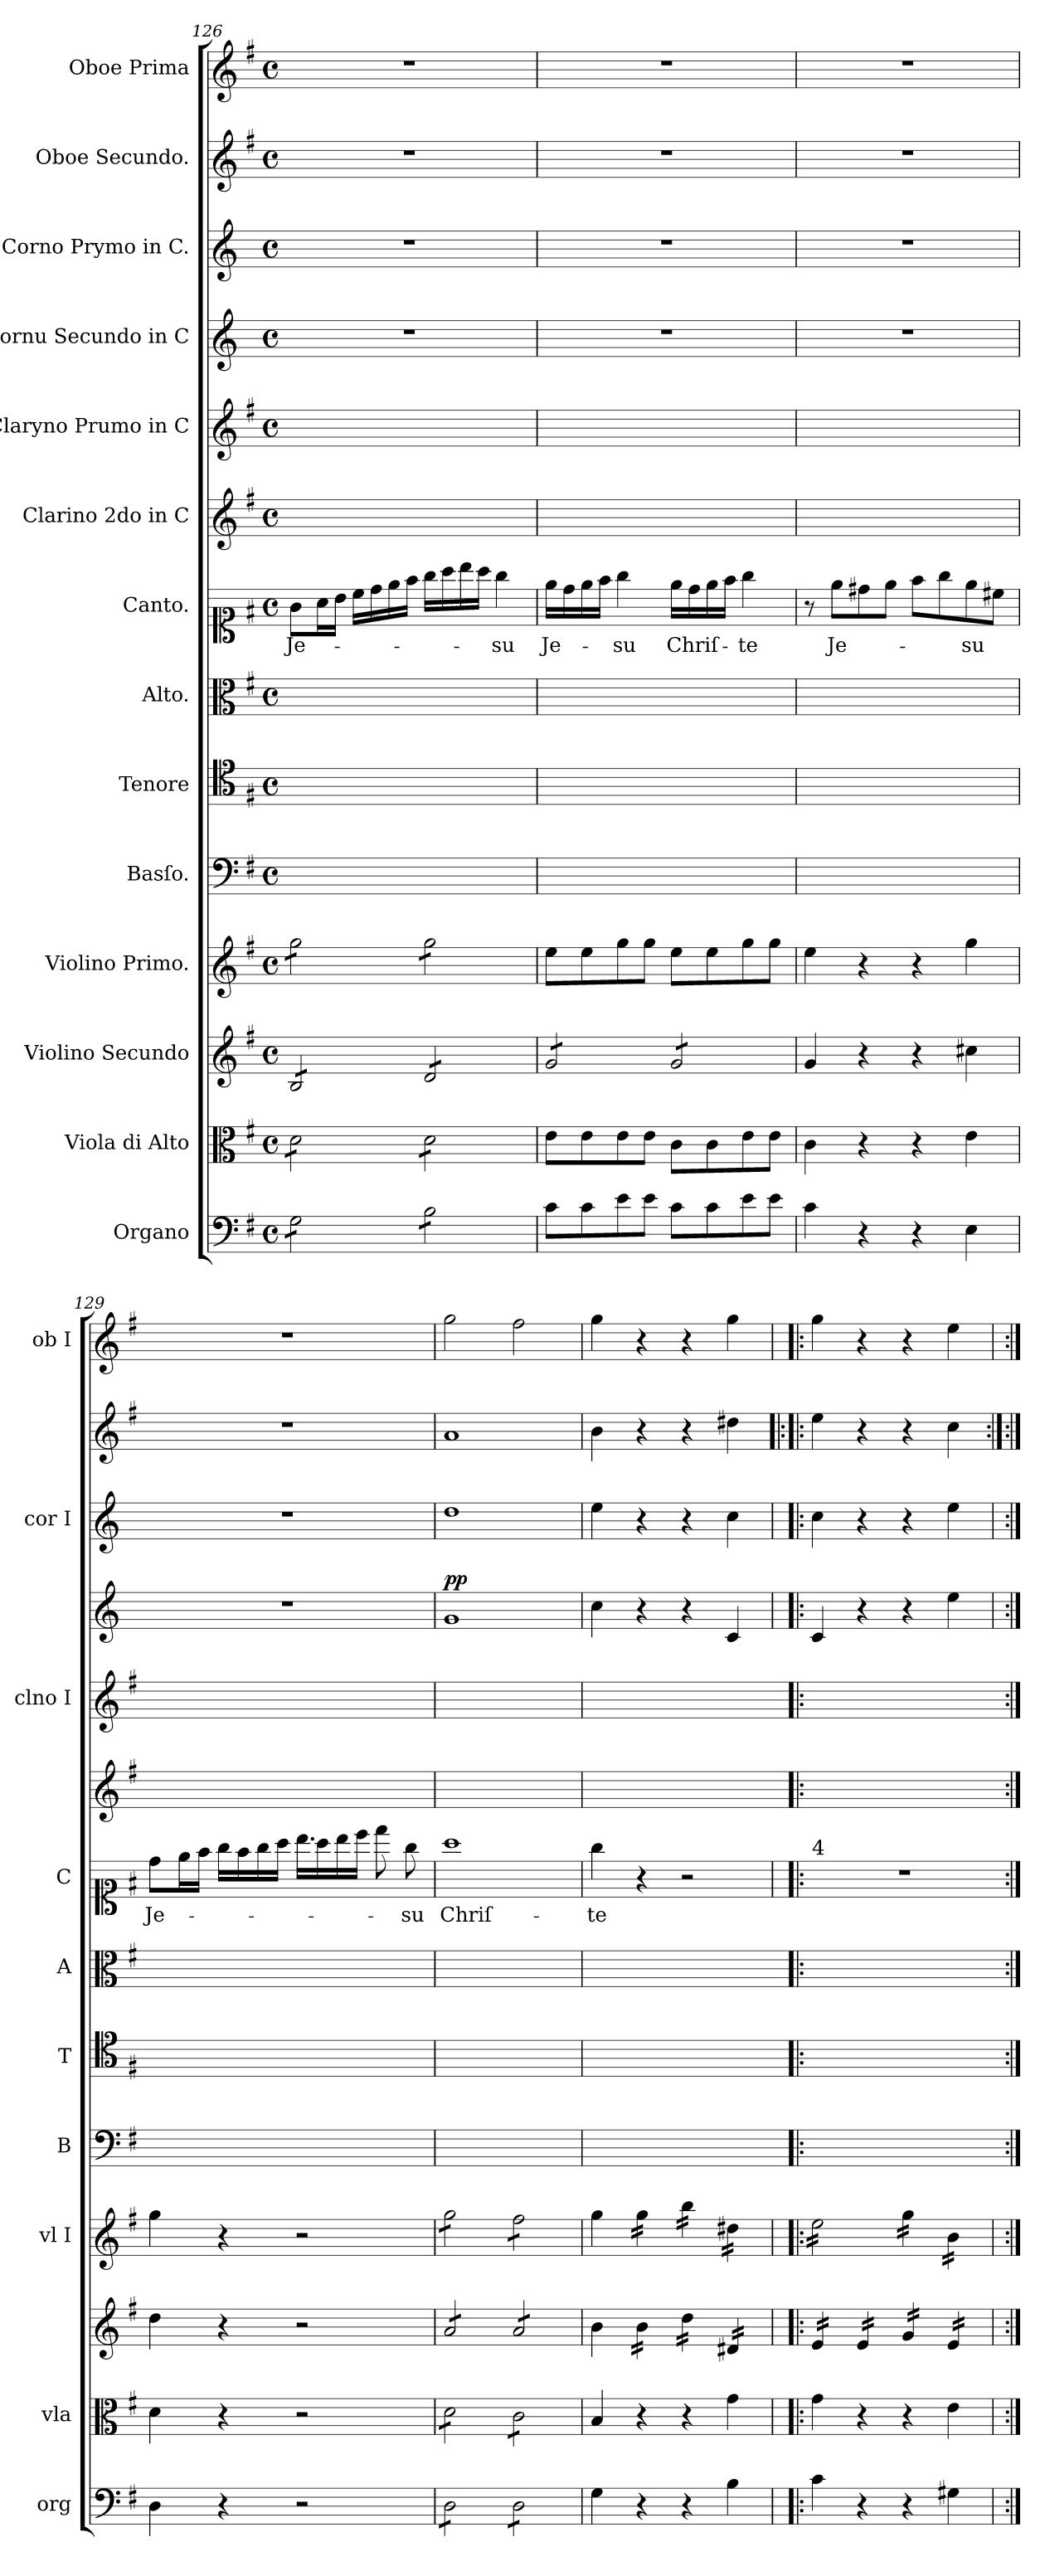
**kern	**dynam	**kern	**kern	**dynam	**kern	**dynam	**kern	**kern	**kern	**kern	**text	**kern	**kern	**kern	**dynam	**kern	**kern	**kern
*part14	*part14	*part13	*part12	*part12	*part11	*part11	*part10	*part9	*part8	*part7	*part7	*part6	*part5	*part4	*part4	*part3	*part2	*part1
*staff14	*staff14	*staff13	*staff12	*staff12	*staff11	*staff11	*staff10	*staff9	*staff8	*staff7	*staff7	*staff6	*staff5	*staff4	*staff4	*staff3	*staff2	*staff1
*I"Organo	*	*I"Viola di Alto	*I"Violino Secundo	*	*I"Violino Primo.	*	*I"Basſo.	*I"Tenore	*I"Alto.	*I"Canto.	*	*I"Clarino 2do in C	*I"Claryno Prumo in C	*I"Cornu Secundo in C	*	*I"Corno Prymo in C.	*I"Oboe Secundo.	*I"Oboe Prima
*I'org	*	*I'vla	*	*	*I'vl I	*	*I'B	*I'T	*I'A	*I'C	*	*	*I'clno I	*	*	*I'cor I	*	*I'ob I
*clefF4	*	*clefC3	*clefG2	*	*clefG2	*	*clefF4	*clefC4	*clefC3	*clefC1	*	*clefG2	*clefG2	*clefG2	*	*clefG2	*clefG2	*clefG2
*	*	*	*	*	*	*	*	*	*	*	*	*	*	*ITrd3c5	*	*ITrd3c5	*	*
*k[f#]	*	*k[f#]	*k[f#]	*	*k[f#]	*	*k[f#]	*k[f#]	*k[f#]	*k[f#]	*	*k[f#]	*k[f#]	*k[f#]	*	*k[f#]	*k[f#]	*k[f#]
*G:	*	*G:	*G:	*	*G:	*	*G:	*G:	*G:	*G:	*	*G:	*G:	*G:	*	*G:	*G:	*G:
*M4/4	*	*M4/4	*M4/4	*	*M4/4	*	*M4/4	*M4/4	*M4/4	*M4/4	*	*M4/4	*M4/4	*M4/4	*	*M4/4	*M4/4	*M4/4
*met(c)	*	*met(c)	*met(c)	*	*met(c)	*	*met(c)	*met(c)	*met(c)	*met(c)	*	*met(c)	*met(c)	*met(c)	*	*met(c)	*met(c)	*met(c)
=126	=126	=126	=126	=126	=126	=126	=126	=126	=126	=126	=126	=126	=126	=126	=126	=126	=126	=126
*tremolo	*	*	*	*	*	*	*	*	*	*	*	*	*	*	*	*	*	*
*	*	*tremolo	*	*	*	*	*	*	*	*	*	*	*	*	*	*	*	*
*	*	*	*tremolo	*	*	*	*	*	*	*	*	*	*	*	*	*	*	*
*	*	*	*	*	*tremolo	*	*	*	*	*	*	*	*	*	*	*	*	*
8G\L	.	8d\L	8B/L	.	8gg\L	.	1ryy	1ryy	1ryy	8g\L	Je-	1ryy	1ryy	1r	.	1r	1r	1r
8G\	.	8d\	8B/	.	8gg\	.	.	.	.	16a\L	.	.	.	.	.	.	.	.
.	.	.	.	.	.	.	.	.	.	16b\JJ	.	.	.	.	.	.	.	.
8G\	.	8d\	8B/	.	8gg\	.	.	.	.	16cc\LL	.	.	.	.	.	.	.	.
.	.	.	.	.	.	.	.	.	.	16dd\	.	.	.	.	.	.	.	.
8G\J	.	8d\J	8B/J	.	8gg\J	.	.	.	.	16ee\	.	.	.	.	.	.	.	.
.	.	.	.	.	.	.	.	.	.	16ff#\JJ	.	.	.	.	.	.	.	.
8B\L	.	8d\L	8d/L	.	8gg\L	.	.	.	.	16gg\LL	.	.	.	.	.	.	.	.
.	.	.	.	.	.	.	.	.	.	16aa\	.	.	.	.	.	.	.	.
8B\	.	8d\	8d/	.	8gg\	.	.	.	.	16bb\	.	.	.	.	.	.	.	.
.	.	.	.	.	.	.	.	.	.	16aa\JJ	.	.	.	.	.	.	.	.
8B\	.	8d\	8d/	.	8gg\	.	.	.	.	4gg\	-su	.	.	.	.	.	.	.
8B\J	.	8d\J	8d/J	.	8gg\J	.	.	.	.	.	.	.	.	.	.	.	.	.
*	*	*	*	*	*Xtremolo	*	*	*	*	*	*	*	*	*	*	*	*	*
*	*	*Xtremolo	*	*	*	*	*	*	*	*	*	*	*	*	*	*	*	*
*Xtremolo	*	*	*	*	*	*	*	*	*	*	*	*	*	*	*	*	*	*
=127	=127	=127	=127	=127	=127	=127	=127	=127	=127	=127	=127	=127	=127	=127	=127	=127	=127	=127
8c\L	.	8e\L	8g/L	.	8ee\L	.	1ryy	1ryy	1ryy	16ee\LL	Je-	1ryy	1ryy	1r	.	1r	1r	1r
.	.	.	.	.	.	.	.	.	.	16dd\	.	.	.	.	.	.	.	.
8c\	.	8e\	8g/	.	8ee\	.	.	.	.	16ee\	.	.	.	.	.	.	.	.
.	.	.	.	.	.	.	.	.	.	16ff#\JJ	.	.	.	.	.	.	.	.
8e\	.	8e\	8g/	.	8gg\	.	.	.	.	4gg\	-su	.	.	.	.	.	.	.
8e\J	.	8e\J	8g/J	.	8gg\J	.	.	.	.	.	.	.	.	.	.	.	.	.
8c\L	.	8c\L	8g/L	.	8ee\L	.	.	.	.	16ee\LL	Chriſ-	.	.	.	.	.	.	.
.	.	.	.	.	.	.	.	.	.	16dd\	.	.	.	.	.	.	.	.
8c\	.	8c\	8g/	.	8ee\	.	.	.	.	16ee\	.	.	.	.	.	.	.	.
.	.	.	.	.	.	.	.	.	.	16ff#\JJ	.	.	.	.	.	.	.	.
8e\	.	8e\	8g/	.	8gg\	.	.	.	.	4gg\	-te	.	.	.	.	.	.	.
8e\J	.	8e\J	8g/J	.	8gg\J	.	.	.	.	.	.	.	.	.	.	.	.	.
*	*	*	*Xtremolo	*	*	*	*	*	*	*	*	*	*	*	*	*	*	*
=128	=128	=128	=128	=128	=128	=128	=128	=128	=128	=128	=128	=128	=128	=128	=128	=128	=128	=128
4c\	.	4c\	4g/	.	4ee\	.	1ryy	1ryy	1ryy	8r	.	1ryy	1ryy	1r	.	1r	1r	1r
.	.	.	.	.	.	.	.	.	.	8ee\L	Je-	.	.	.	.	.	.	.
4r	.	4r	4r	.	4r	.	.	.	.	8dd#X\	.	.	.	.	.	.	.	.
.	.	.	.	.	.	.	.	.	.	8ee\J	.	.	.	.	.	.	.	.
4r	.	4r	4r	.	4r	.	.	.	.	8ff#\L	.	.	.	.	.	.	.	.
.	.	.	.	.	.	.	.	.	.	8gg\	.	.	.	.	.	.	.	.
4E\	.	4e\	4cc#X\	.	4gg\	.	.	.	.	8ee\	-su	.	.	.	.	.	.	.
.	.	.	.	.	.	.	.	.	.	8cc#X\J	.	.	.	.	.	.	.	.
=129	=129	=129	=129	=129	=129	=129	=129	=129	=129	=129	=129	=129	=129	=129	=129	=129	=129	=129
4D\	.	4d\	4dd\	.	4gg\	.	1ryy	1ryy	1ryy	8dd\L	Je-	1ryy	1ryy	1r	.	1r	1r	1r
.	.	.	.	.	.	.	.	.	.	16ee\L	.	.	.	.	.	.	.	.
.	.	.	.	.	.	.	.	.	.	16ff#\JJ	.	.	.	.	.	.	.	.
4r	.	4r	4r	.	4r	.	.	.	.	16gg\LL	.	.	.	.	.	.	.	.
.	.	.	.	.	.	.	.	.	.	16ff#\	.	.	.	.	.	.	.	.
.	.	.	.	.	.	.	.	.	.	16gg\	.	.	.	.	.	.	.	.
.	.	.	.	.	.	.	.	.	.	16aa\JJ	.	.	.	.	.	.	.	.
!	!	!	!	!	!	!	!	!	!	!LO:N:vis=16.	!	!	!	!	!	!	!	!
2r	.	2r	2r	.	2r	.	.	.	.	16bb\LL	.	.	.	.	.	.	.	.
.	.	.	.	.	.	.	.	.	.	16aa\	.	.	.	.	.	.	.	.
.	.	.	.	.	.	.	.	.	.	16bb\	.	.	.	.	.	.	.	.
.	.	.	.	.	.	.	.	.	.	16ccc\JJ	.	.	.	.	.	.	.	.
.	.	.	.	.	.	.	.	.	.	8ddd\	.	.	.	.	.	.	.	.
.	.	.	.	.	.	.	.	.	.	8gg\	-su	.	.	.	.	.	.	.
=130	=130	=130	=130	=130	=130	=130	=130	=130	=130	=130	=130	=130	=130	=130	=130	=130	=130	=130
!	!	!	!	!	!	!	!	!	!	!	!	!	!	!	!LO:DY:a	!	!	!
*tremolo	*	*	*	*	*	*	*	*	*	*	*	*	*	*	*	*	*	*
*	*	*tremolo	*	*	*	*	*	*	*	*	*	*	*	*	*	*	*	*
*	*	*	*tremolo	*	*	*	*	*	*	*	*	*	*	*	*	*	*	*
*	*	*	*	*	*tremolo	*	*	*	*	*	*	*	*	*	*	*	*	*
8D\L	.	8d\L	8a/L	.	8gg\L	.	1ryy	1ryy	1ryy	1aa	Chriſ-	1ryy	1ryy	1d	pp	1a	1a	2gg\
8D\	.	8d\	8a/	.	8gg\	.	.	.	.	.	.	.	.	.	.	.	.	.
8D\	.	8d\	8a/	.	8gg\	.	.	.	.	.	.	.	.	.	.	.	.	.
8D\J	.	8d\J	8a/J	.	8gg\J	.	.	.	.	.	.	.	.	.	.	.	.	.
8D\L	.	8c\L	8a/L	.	8ff#\L	.	.	.	.	.	.	.	.	.	.	.	.	2ff#\
8D\	.	8c\	8a/	.	8ff#\	.	.	.	.	.	.	.	.	.	.	.	.	.
8D\	.	8c\	8a/	.	8ff#\	.	.	.	.	.	.	.	.	.	.	.	.	.
8D\J	.	8c\J	8a/J	.	8ff#\J	.	.	.	.	.	.	.	.	.	.	.	.	.
*	*	*	*	*	*Xtremolo	*	*	*	*	*	*	*	*	*	*	*	*	*
*	*	*	*Xtremolo	*	*	*	*	*	*	*	*	*	*	*	*	*	*	*
*	*	*Xtremolo	*	*	*	*	*	*	*	*	*	*	*	*	*	*	*	*
*Xtremolo	*	*	*	*	*	*	*	*	*	*	*	*	*	*	*	*	*	*
=131	=131	=131	=131	=131	=131	=131	=131	=131	=131	=131	=131	=131	=131	=131	=131	=131	=131	=131
!	!	!	!	!	!	!LO:DY:a	!	!	!	!	!	!	!	!	!	!	!	!
4G\	.	4B/	4b\	.	4gg\	ffor	1ryy	1ryy	1ryy	4gg\	-te	1ryy	1ryy	4g\	.	4b\	4b\	4gg\
!	!LO:DY:a	!	!	!	!	!	!	!	!	!	!	!	!	!	!	!	!	!
*	*	*	*tremolo	*	*	*	*	*	*	*	*	*	*	*	*	*	*	*
*	*	*	*	*	*tremolo	*	*	*	*	*	*	*	*	*	*	*	*	*
4r	ffor.	4r	16b\LL	fr	16gg\LL	.	.	.	.	4r	.	.	.	4r	.	4r	4r	4r
.	.	.	16b\	.	16gg\	.	.	.	.	.	.	.	.	.	.	.	.	.
.	.	.	16b\	.	16gg\	.	.	.	.	.	.	.	.	.	.	.	.	.
.	.	.	16b\JJ	.	16gg\JJ	.	.	.	.	.	.	.	.	.	.	.	.	.
4r	.	4r	16dd\LL	.	16bb\LL	.	.	.	.	2r	.	.	.	4r	.	4r	4r	4r
.	.	.	16dd\	.	16bb\	.	.	.	.	.	.	.	.	.	.	.	.	.
.	.	.	16dd\	.	16bb\	.	.	.	.	.	.	.	.	.	.	.	.	.
.	.	.	16dd\JJ	.	16bb\JJ	.	.	.	.	.	.	.	.	.	.	.	.	.
4B\	.	4g\	16d#X/LL	.	16dd#X\LL	.	.	.	.	.	.	.	.	4G/	.	4g\	4dd#X\	4gg\
.	.	.	16d#X/	.	16dd#X\	.	.	.	.	.	.	.	.	.	.	.	.	.
.	.	.	16d#X/	.	16dd#X\	.	.	.	.	.	.	.	.	.	.	.	.	.
.	.	.	16d#X/JJ	.	16dd#X\JJ	.	.	.	.	.	.	.	.	.	.	.	.	.
=132	=132	=132	=132	=132	=132	=132	=132	=132	=132	=132	=132	=132	=132	=132	=132	=132	=132!|:	=132
!	!	!	!	!	!	!	!	!	!	!LO:TX:a:t=4	!	!	!	!	!	!	!	!
4c\	.	4g\	16e/LL	.	16ee\LL	.	1ryy	1ryy	1ryy	1r	.	1ryy	1ryy	4G/	.	4g\	4ee\	4gg\
.	.	.	16e/	.	16ee\	.	.	.	.	.	.	.	.	.	.	.	.	.
.	.	.	16e/	.	16ee\	.	.	.	.	.	.	.	.	.	.	.	.	.
.	.	.	16e/JJ	.	16ee\	.	.	.	.	.	.	.	.	.	.	.	.	.
4r	.	4r	16e/LL	.	16ee\	.	.	.	.	.	.	.	.	4r	.	4r	4r	4r
.	.	.	16e/	.	16ee\	.	.	.	.	.	.	.	.	.	.	.	.	.
.	.	.	16e/	.	16ee\	.	.	.	.	.	.	.	.	.	.	.	.	.
.	.	.	16e/JJ	.	16ee\JJ	.	.	.	.	.	.	.	.	.	.	.	.	.
4r	.	4r	16g/LL	.	16gg\LL	.	.	.	.	.	.	.	.	4r	.	4r	4r	4r
.	.	.	16g/	.	16gg\	.	.	.	.	.	.	.	.	.	.	.	.	.
.	.	.	16g/	.	16gg\	.	.	.	.	.	.	.	.	.	.	.	.	.
.	.	.	16g/JJ	.	16gg\JJ	.	.	.	.	.	.	.	.	.	.	.	.	.
4G#X\	.	4e\	16e/LL	.	16b\LL	.	.	.	.	.	.	.	.	4b\	.	4b\	4cc\	4ee\
.	.	.	16e/	.	16b\	.	.	.	.	.	.	.	.	.	.	.	.	.
.	.	.	16e/	.	16b\	.	.	.	.	.	.	.	.	.	.	.	.	.
.	.	.	16e/JJ	.	16b\JJ	.	.	.	.	.	.	.	.	.	.	.	.	.
*	*	*	*	*	*Xtremolo	*	*	*	*	*	*	*	*	*	*	*	*	*
*	*	*	*Xtremolo	*	*	*	*	*	*	*	*	*	*	*	*	*	*	*
=	=	=	=	=	=	=	=	=	=	=	=	=	=	=	=	=	=:|!	=
*-	*-	*-	*-	*-	*-	*-	*-	*-	*-	*-	*-	*-	*-	*-	*-	*-	*-	*-
